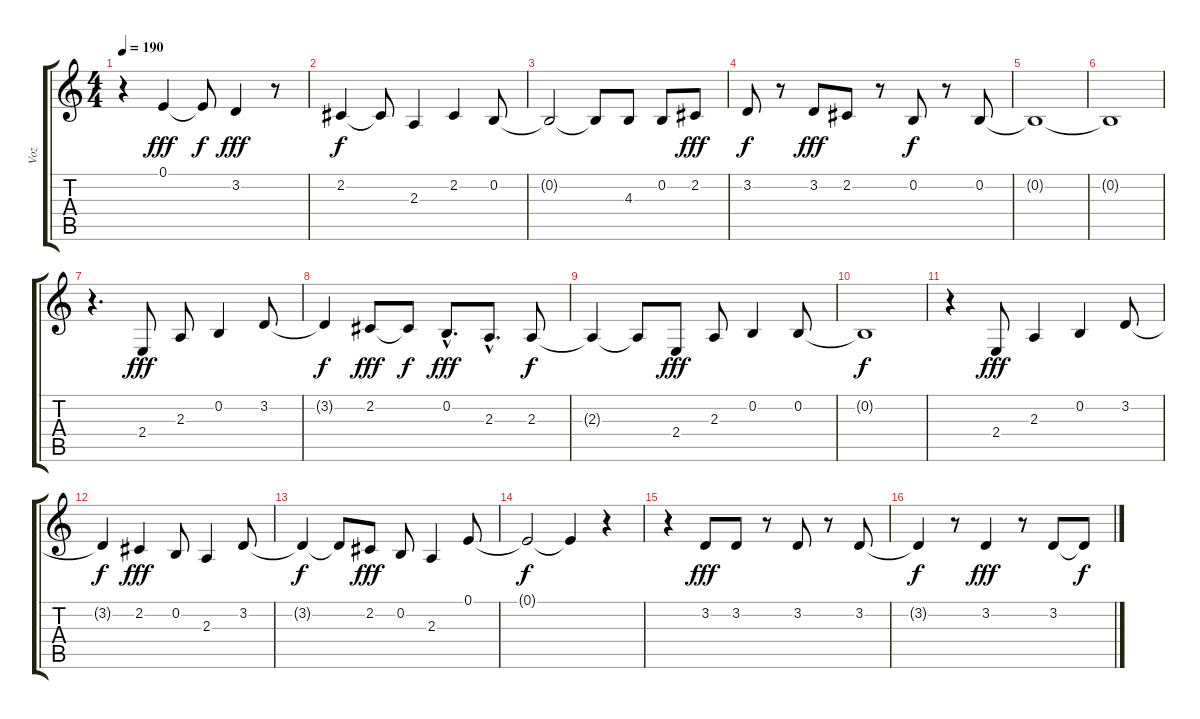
\track ("Voz" "Voz") {instrument altosax}
\staff {score tabs}
\tuning (E4 B3 G3 D3 A2 E2) {hide}
\ts (4 4)
\tempo 190
\clef g2
\ks c
r.4{dy f} 0.1.4{dy fff} 0.1{t}.8{dy f} 3.2.4{dy fff} r.8 |
2.2.4{dy f} 2.2{t}.8 2.3.4 2.2.4 0.2.8 |
0.2{t}.2 0.2{t}.8 4.3.8 0.2.8 2.2.8{dy fff} |
3.2.8{dy f} r.8 3.2.8{dy fff} 2.2.8 r.8 0.2.8{dy f} r.8 0.2.8 |
0.2{t}.1 |
0.2{t}.1 |
r.4{d} 2.4.8{dy fff} 2.3.8 0.2.4 3.2.8 |
3.2{t}.4{dy f} 2.2.8{dy fff} 2.2{t}.8{dy f} 0.2{hac}.8{d dy fff} 2.3{hac}.8{d} 2.3.8{dy f} |
2.3{t}.4 2.3{t}.8 2.4.8{dy fff} 2.3.8 0.2.4 0.2.8 |
0.2{t}.1{dy f} |
r.4 2.4.8{dy fff} 2.3.4 0.2.4 3.2.8 |
3.2{t}.4{dy f} 2.2.4{dy fff} 0.2.8 2.3.4 3.2.8 |
3.2{t}.4{dy f} 3.2{t}.8 2.2.8{dy fff} 0.2.8 2.3.4 0.1.8 |
0.1{t}.2{dy f} 0.1{t}.4 r.4 |
r.4 3.2.8{dy fff} 3.2.8 r.8 3.2.8 r.8 3.2.8 |
3.2{t}.4{dy f} r.8 3.2.4{dy fff} r.8 3.2.8 3.2{t}.8{dy f}
